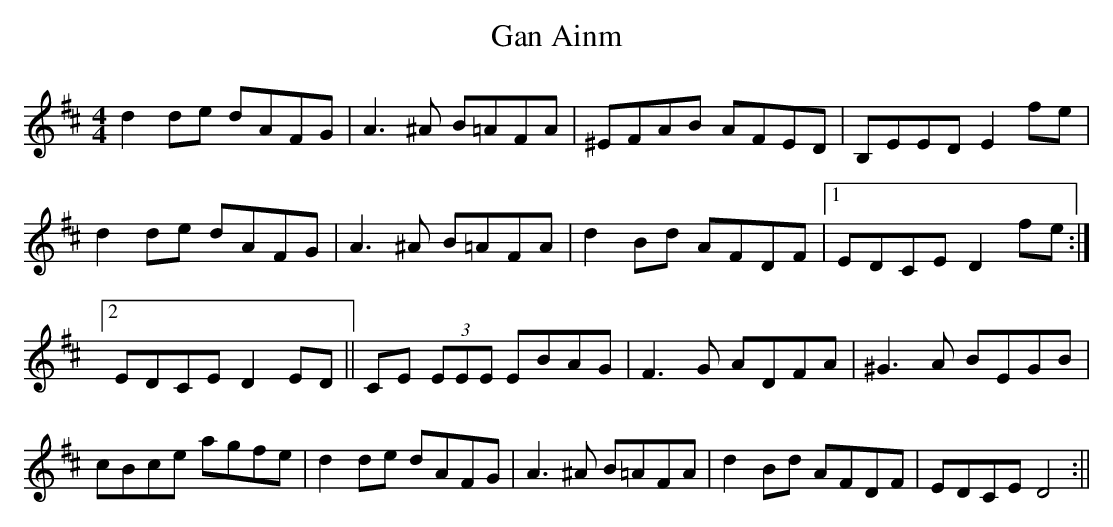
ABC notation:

X:1
T:Gan Ainm
M:4/4
L:1/8
K:D
d2de dAFG|A3^A B=AFA|^EFAB AFED|B,EED E2fe|\
d2de dAFG|A3^A B=AFA|d2Bd AFDF|1 EDCE D2fe:|2 EDCE D2ED||\
CE (3EEE EBAG|F3G ADFA|^G3A BEGB|cBce agfe|\
d2de dAFG|A3^A B=AFA|d2Bd AFDF|EDCE D4:||
